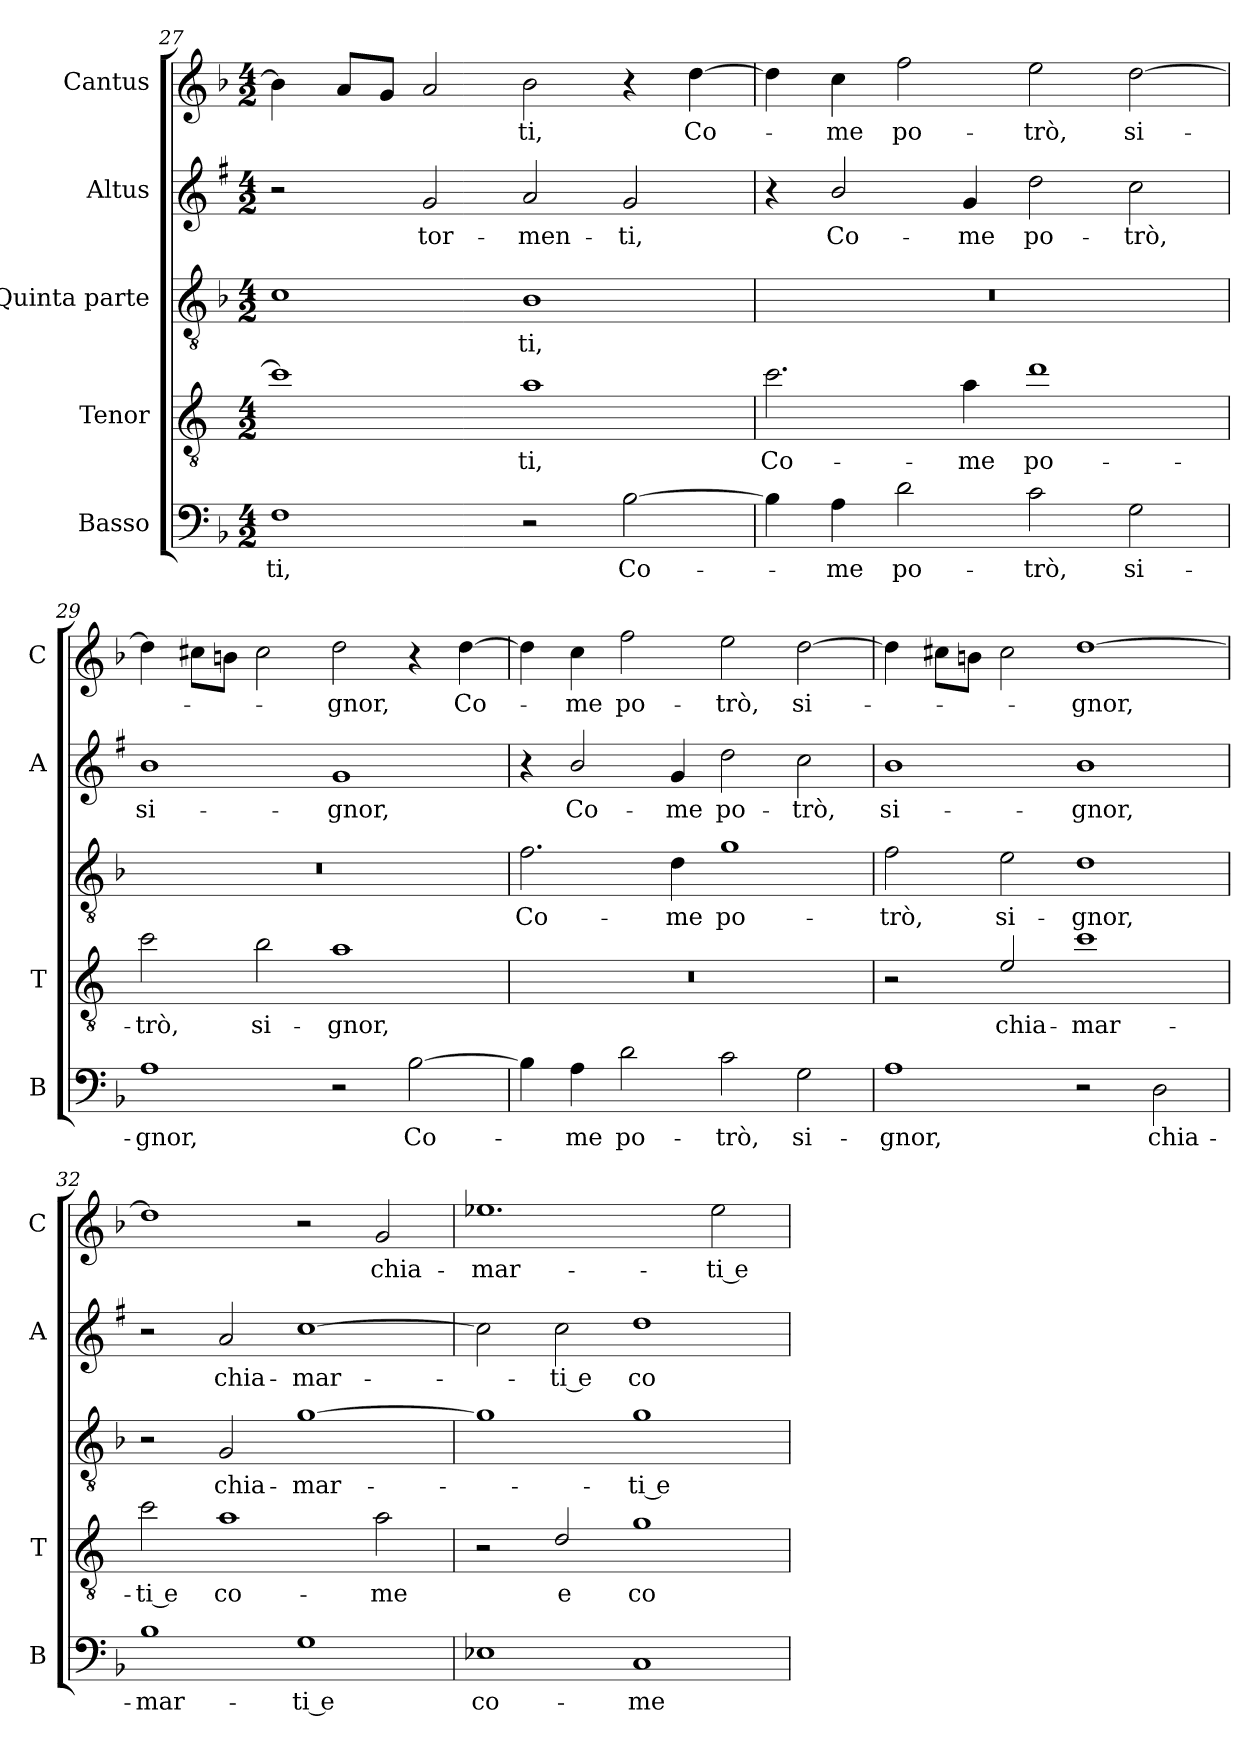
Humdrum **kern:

**kern	**text	**kern	**text	**kern	**text	**kern	**text	**kern	**text
*part5	*part5	*part4	*part4	*part3	*part3	*part2	*part2	*part1	*part1
*staff5	*staff5	*staff4	*staff4	*staff3	*staff3	*staff2	*staff2	*staff1	*staff1
*I"Basso	*	*I"Tenor	*	*I"Quinta parte	*	*I"Altus	*	*I"Cantus	*
*I'B	*	*I'T	*	*	*	*I'A	*	*I'C	*
*clefF4	*	*clefGv2	*	*clefGv2	*	*clefG2	*	*clefG2	*
*	*	*ITrd4c7	*	*	*	*ITrd1c2	*	*	*
*k[b-]	*	*k[b-]	*	*k[b-]	*	*k[b-]	*	*k[b-]	*
*F:	*	*F:	*	*F:	*	*F:	*	*F:	*
*M4/2	*	*M4/2	*	*M4/2	*	*M4/2	*	*M4/2	*
=27	=27	=27	=27	=27	=27	=27	=27	=27	=27
!	!LO:LY:b	!	!	!	!	!	!	!	!
1F	-ti,	1f]	.	1c	.	2r	.	4b-\]	.
.	.	.	.	.	.	.	.	8a/L	.
.	.	.	.	.	.	.	.	8g/J	.
!	!	!	!	!	!	!	!LO:LY:b	!	!
.	.	.	.	.	.	2f/	tor-	2a/	.
!	!	!	!LO:LY:b	!	!LO:LY:b	!	!LO:LY:b	!	!LO:LY:b
2r	.	1d	-ti,	1B-	-ti,	2g/	-men-	2b-\	-ti,
!	!LO:LY:b	!	!	!	!	!	!LO:LY:b	!	!
[2B-\	Co-	.	.	.	.	2f/	-ti,	4r	.
!	!	!	!	!	!	!	!	!	!LO:LY:b
.	.	.	.	.	.	.	.	[4dd\	Co-
=28	=28	=28	=28	=28	=28	=28	=28	=28	=28
!	!	!	!LO:LY:b	!	!	!	!	!	!
4B-\]	.	2.f\	Co-	0r	.	4r	.	4dd\]	.
!	!LO:LY:b	!	!	!	!	!	!LO:LY:b	!	!LO:LY:b
4A\	-me	.	.	.	.	2a/	Co-	4cc\	-me
!	!LO:LY:b	!	!	!	!	!	!	!	!LO:LY:b
2d\	po-	.	.	.	.	.	.	2ff\	po-
!	!	!	!LO:LY:b	!	!	!	!LO:LY:b	!	!
.	.	4d\	-me	.	.	4f/	-me	.	.
!	!LO:LY:b	!	!LO:LY:b	!	!	!	!LO:LY:b	!	!LO:LY:b
2c\	-trò,	1g	po-	.	.	2cc\	po-	2ee\	-trò,
!	!LO:LY:b	!	!	!	!	!	!LO:LY:b	!	!LO:LY:b
2G\	si-	.	.	.	.	2b-\	-trò,	[2dd\	si-
=29	=29	=29	=29	=29	=29	=29	=29	=29	=29
!	!LO:LY:b	!	!LO:LY:b	!	!	!	!LO:LY:b	!	!
1A	-gnor,	2f\	-trò,	0r	.	1a	si-	4dd\]	.
.	.	.	.	.	.	.	.	8cc#X\L	.
.	.	.	.	.	.	.	.	8bn\J	.
!	!	!	!LO:LY:b	!	!	!	!	!	!
.	.	2e\	si-	.	.	.	.	2cc#\	.
!	!	!	!LO:LY:b	!	!	!	!LO:LY:b	!	!LO:LY:b
2r	.	1d	-gnor,	.	.	1f	-gnor,	2dd\	-gnor,
!	!LO:LY:b	!	!	!	!	!	!	!	!
[2B-\	Co-	.	.	.	.	.	.	4r	.
!	!	!	!	!	!	!	!	!	!LO:LY:b
.	.	.	.	.	.	.	.	[4dd\	Co-
=30	=30	=30	=30	=30	=30	=30	=30	=30	=30
!	!	!	!	!	!LO:LY:b	!	!	!	!
4B-\]	.	0r	.	2.f\	Co-	4r	.	4dd\]	.
!	!LO:LY:b	!	!	!	!	!	!LO:LY:b	!	!LO:LY:b
4A\	-me	.	.	.	.	2a/	Co-	4cc\	-me
!	!LO:LY:b	!	!	!	!	!	!	!	!LO:LY:b
2d\	po-	.	.	.	.	.	.	2ff\	po-
!	!	!	!	!	!LO:LY:b	!	!LO:LY:b	!	!
.	.	.	.	4d\	-me	4f/	-me	.	.
!	!LO:LY:b	!	!	!	!LO:LY:b	!	!LO:LY:b	!	!LO:LY:b
2c\	-trò,	.	.	1g	po-	2cc\	po-	2ee\	-trò,
!	!LO:LY:b	!	!	!	!	!	!LO:LY:b	!	!LO:LY:b
2G\	si-	.	.	.	.	2b-\	-trò,	[2dd\	si-
!!LO:LB:g=z
=31	=31	=31	=31	=31	=31	=31	=31	=31	=31
!	!LO:LY:b	!	!	!	!LO:LY:b	!	!LO:LY:b	!	!
1A	-gnor,	2r	.	2f\	-trò,	1a	si-	4dd\]	.
.	.	.	.	.	.	.	.	8cc#X\L	.
.	.	.	.	.	.	.	.	8bn\J	.
!	!	!	!LO:LY:b	!	!LO:LY:b	!	!	!	!
.	.	2A/	chia-	2e\	si-	.	.	2cc#\	.
!	!	!	!LO:LY:b	!	!LO:LY:b	!	!LO:LY:b	!	!LO:LY:b
2r	.	1f	-mar-	1d	-gnor,	1a	-gnor,	[1dd	-gnor,
!	!LO:LY:b	!	!	!	!	!	!	!	!
2D\	chia-	.	.	.	.	.	.	.	.
=32	=32	=32	=32	=32	=32	=32	=32	=32	=32
!	!LO:LY:b	!	!LO:LY:b	!	!	!	!	!	!
1B-	-mar-	2f\	-ti e	2r	.	2r	.	1dd]	.
!	!	!	!LO:LY:b	!	!LO:LY:b	!	!LO:LY:b	!	!
.	.	1d	co-	2G/	chia-	2g/	chia-	.	.
!	!LO:LY:b	!	!	!	!LO:LY:b	!	!LO:LY:b	!	!
1G	-ti e	.	.	[1g	-mar-	[1b-	-mar-	2r	.
!	!	!	!LO:LY:b	!	!	!	!	!	!LO:LY:b
.	.	2d\	-me	.	.	.	.	2g/	chia-
=33	=33	=33	=33	=33	=33	=33	=33	=33	=33
!	!LO:LY:b	!	!	!	!	!	!	!	!LO:LY:b
1E-X	co-	2r	.	1g]	.	2b-\]	.	1.ee-X	-mar-
!	!	!	!LO:LY:b	!	!	!	!LO:LY:b	!	!
.	.	2G/	e	.	.	2b-\	-ti e	.	.
!	!LO:LY:b	!	!LO:LY:b	!	!LO:LY:b	!	!LO:LY:b	!	!
1C	-me	1c	co-	1g	-ti e	1cc	co-	.	.
!	!	!	!	!	!	!	!	!	!LO:LY:b
.	.	.	.	.	.	.	.	2ee-\	-ti e
=	=	=	=	=	=	=	=	=	=
*-	*-	*-	*-	*-	*-	*-	*-	*-	*-
